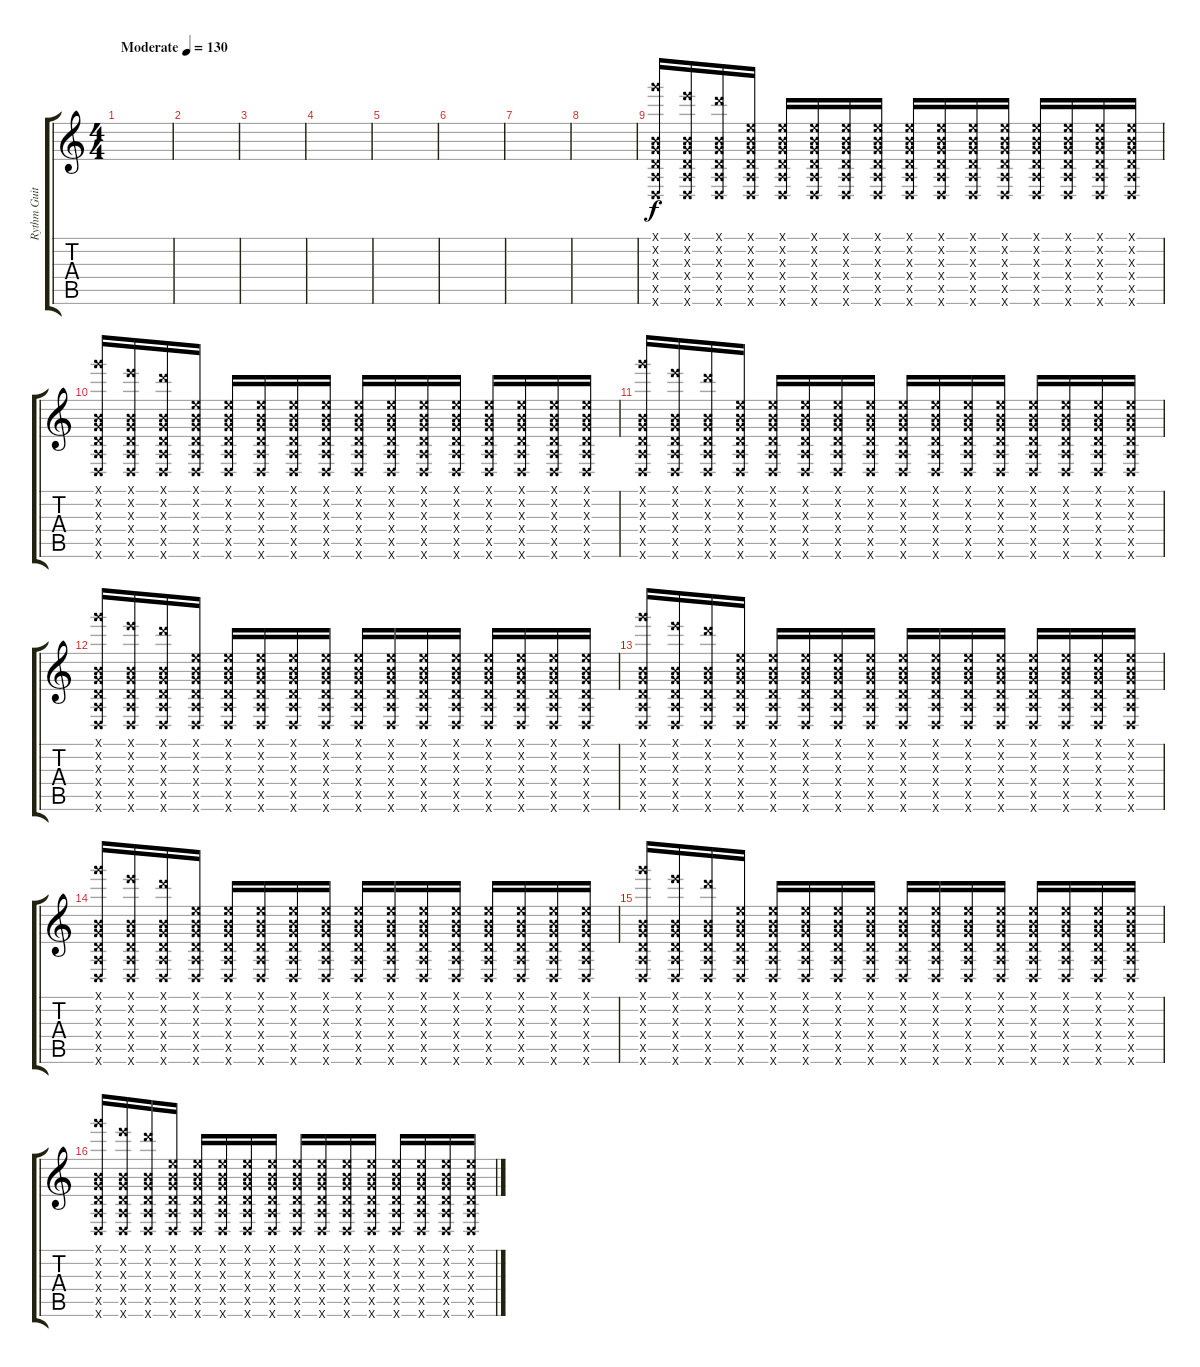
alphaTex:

\track ("Rythm Guitar 3" "Rythm Guit") {instrument distortionguitar}
\staff {score tabs}
\tuning (E4 B3 G3 D3 A2 D2) {hide}
\ts (4 4)
\tempo (130 "Moderate")
\clef g2
\ks c
|
|
|
|
|
|
|
|
(15.1{x} 0.2{x} 0.3{x} 0.4{x} 0.5{x} 0.6{x}).16 (12.1{x} 0.2{x} 0.3{x} 0.4{x} 0.5{x} 0.6{x}).16 (10.1{x} 0.2{x} 0.3{x} 0.4{x} 0.5{x} 0.6{x}).16 (0.1{x} 0.2{x} 0.3{x} 0.4{x} 0.5{x} 0.6{x}).16 (0.1{x} 0.2{x} 0.3{x} 0.4{x} 0.5{x} 0.6{x}).16 (0.1{x} 0.2{x} 0.3{x} 0.4{x} 0.5{x} 0.6{x}).16 (0.1{x} 0.2{x} 0.3{x} 0.4{x} 0.5{x} 0.6{x}).16 (0.1{x} 0.2{x} 0.3{x} 0.4{x} 0.5{x} 0.6{x}).16 (0.1{x} 0.2{x} 0.3{x} 0.4{x} 0.5{x} 0.6{x}).16 (0.1{x} 0.2{x} 0.3{x} 0.4{x} 0.5{x} 0.6{x}).16 (0.1{x} 0.2{x} 0.3{x} 0.4{x} 0.5{x} 0.6{x}).16 (0.1{x} 0.2{x} 0.3{x} 0.4{x} 0.5{x} 0.6{x}).16 (0.1{x} 0.2{x} 0.3{x} 0.4{x} 0.5{x} 0.6{x}).16 (0.1{x} 0.2{x} 0.3{x} 0.4{x} 0.5{x} 0.6{x}).16 (0.1{x} 0.2{x} 0.3{x} 0.4{x} 0.5{x} 0.6{x}).16 (0.1{x} 0.2{x} 0.3{x} 0.4{x} 0.5{x} 0.6{x}).16 |
(15.1{x} 0.2{x} 0.3{x} 0.4{x} 0.5{x} 0.6{x}).16 (12.1{x} 0.2{x} 0.3{x} 0.4{x} 0.5{x} 0.6{x}).16 (10.1{x} 0.2{x} 0.3{x} 0.4{x} 0.5{x} 0.6{x}).16 (0.1{x} 0.2{x} 0.3{x} 0.4{x} 0.5{x} 0.6{x}).16 (0.1{x} 0.2{x} 0.3{x} 0.4{x} 0.5{x} 0.6{x}).16 (0.1{x} 0.2{x} 0.3{x} 0.4{x} 0.5{x} 0.6{x}).16 (0.1{x} 0.2{x} 0.3{x} 0.4{x} 0.5{x} 0.6{x}).16 (0.1{x} 0.2{x} 0.3{x} 0.4{x} 0.5{x} 0.6{x}).16 (0.1{x} 0.2{x} 0.3{x} 0.4{x} 0.5{x} 0.6{x}).16 (0.1{x} 0.2{x} 0.3{x} 0.4{x} 0.5{x} 0.6{x}).16 (0.1{x} 0.2{x} 0.3{x} 0.4{x} 0.5{x} 0.6{x}).16 (0.1{x} 0.2{x} 0.3{x} 0.4{x} 0.5{x} 0.6{x}).16 (0.1{x} 0.2{x} 0.3{x} 0.4{x} 0.5{x} 0.6{x}).16 (0.1{x} 0.2{x} 0.3{x} 0.4{x} 0.5{x} 0.6{x}).16 (0.1{x} 0.2{x} 0.3{x} 0.4{x} 0.5{x} 0.6{x}).16 (0.1{x} 0.2{x} 0.3{x} 0.4{x} 0.5{x} 0.6{x}).16 |
(15.1{x} 0.2{x} 0.3{x} 0.4{x} 0.5{x} 0.6{x}).16 (12.1{x} 0.2{x} 0.3{x} 0.4{x} 0.5{x} 0.6{x}).16 (10.1{x} 0.2{x} 0.3{x} 0.4{x} 0.5{x} 0.6{x}).16 (0.1{x} 0.2{x} 0.3{x} 0.4{x} 0.5{x} 0.6{x}).16 (0.1{x} 0.2{x} 0.3{x} 0.4{x} 0.5{x} 0.6{x}).16 (0.1{x} 0.2{x} 0.3{x} 0.4{x} 0.5{x} 0.6{x}).16 (0.1{x} 0.2{x} 0.3{x} 0.4{x} 0.5{x} 0.6{x}).16 (0.1{x} 0.2{x} 0.3{x} 0.4{x} 0.5{x} 0.6{x}).16 (0.1{x} 0.2{x} 0.3{x} 0.4{x} 0.5{x} 0.6{x}).16 (0.1{x} 0.2{x} 0.3{x} 0.4{x} 0.5{x} 0.6{x}).16 (0.1{x} 0.2{x} 0.3{x} 0.4{x} 0.5{x} 0.6{x}).16 (0.1{x} 0.2{x} 0.3{x} 0.4{x} 0.5{x} 0.6{x}).16 (0.1{x} 0.2{x} 0.3{x} 0.4{x} 0.5{x} 0.6{x}).16 (0.1{x} 0.2{x} 0.3{x} 0.4{x} 0.5{x} 0.6{x}).16 (0.1{x} 0.2{x} 0.3{x} 0.4{x} 0.5{x} 0.6{x}).16 (0.1{x} 0.2{x} 0.3{x} 0.4{x} 0.5{x} 0.6{x}).16 |
(15.1{x} 0.2{x} 0.3{x} 0.4{x} 0.5{x} 0.6{x}).16 (12.1{x} 0.2{x} 0.3{x} 0.4{x} 0.5{x} 0.6{x}).16 (10.1{x} 0.2{x} 0.3{x} 0.4{x} 0.5{x} 0.6{x}).16 (0.1{x} 0.2{x} 0.3{x} 0.4{x} 0.5{x} 0.6{x}).16 (0.1{x} 0.2{x} 0.3{x} 0.4{x} 0.5{x} 0.6{x}).16 (0.1{x} 0.2{x} 0.3{x} 0.4{x} 0.5{x} 0.6{x}).16 (0.1{x} 0.2{x} 0.3{x} 0.4{x} 0.5{x} 0.6{x}).16 (0.1{x} 0.2{x} 0.3{x} 0.4{x} 0.5{x} 0.6{x}).16 (0.1{x} 0.2{x} 0.3{x} 0.4{x} 0.5{x} 0.6{x}).16 (0.1{x} 0.2{x} 0.3{x} 0.4{x} 0.5{x} 0.6{x}).16 (0.1{x} 0.2{x} 0.3{x} 0.4{x} 0.5{x} 0.6{x}).16 (0.1{x} 0.2{x} 0.3{x} 0.4{x} 0.5{x} 0.6{x}).16 (0.1{x} 0.2{x} 0.3{x} 0.4{x} 0.5{x} 0.6{x}).16 (0.1{x} 0.2{x} 0.3{x} 0.4{x} 0.5{x} 0.6{x}).16 (0.1{x} 0.2{x} 0.3{x} 0.4{x} 0.5{x} 0.6{x}).16 (0.1{x} 0.2{x} 0.3{x} 0.4{x} 0.5{x} 0.6{x}).16 |
(15.1{x} 0.2{x} 0.3{x} 0.4{x} 0.5{x} 0.6{x}).16 (12.1{x} 0.2{x} 0.3{x} 0.4{x} 0.5{x} 0.6{x}).16 (10.1{x} 0.2{x} 0.3{x} 0.4{x} 0.5{x} 0.6{x}).16 (0.1{x} 0.2{x} 0.3{x} 0.4{x} 0.5{x} 0.6{x}).16 (0.1{x} 0.2{x} 0.3{x} 0.4{x} 0.5{x} 0.6{x}).16 (0.1{x} 0.2{x} 0.3{x} 0.4{x} 0.5{x} 0.6{x}).16 (0.1{x} 0.2{x} 0.3{x} 0.4{x} 0.5{x} 0.6{x}).16 (0.1{x} 0.2{x} 0.3{x} 0.4{x} 0.5{x} 0.6{x}).16 (0.1{x} 0.2{x} 0.3{x} 0.4{x} 0.5{x} 0.6{x}).16 (0.1{x} 0.2{x} 0.3{x} 0.4{x} 0.5{x} 0.6{x}).16 (0.1{x} 0.2{x} 0.3{x} 0.4{x} 0.5{x} 0.6{x}).16 (0.1{x} 0.2{x} 0.3{x} 0.4{x} 0.5{x} 0.6{x}).16 (0.1{x} 0.2{x} 0.3{x} 0.4{x} 0.5{x} 0.6{x}).16 (0.1{x} 0.2{x} 0.3{x} 0.4{x} 0.5{x} 0.6{x}).16 (0.1{x} 0.2{x} 0.3{x} 0.4{x} 0.5{x} 0.6{x}).16 (0.1{x} 0.2{x} 0.3{x} 0.4{x} 0.5{x} 0.6{x}).16 |
(15.1{x} 0.2{x} 0.3{x} 0.4{x} 0.5{x} 0.6{x}).16 (12.1{x} 0.2{x} 0.3{x} 0.4{x} 0.5{x} 0.6{x}).16 (10.1{x} 0.2{x} 0.3{x} 0.4{x} 0.5{x} 0.6{x}).16 (0.1{x} 0.2{x} 0.3{x} 0.4{x} 0.5{x} 0.6{x}).16 (0.1{x} 0.2{x} 0.3{x} 0.4{x} 0.5{x} 0.6{x}).16 (0.1{x} 0.2{x} 0.3{x} 0.4{x} 0.5{x} 0.6{x}).16 (0.1{x} 0.2{x} 0.3{x} 0.4{x} 0.5{x} 0.6{x}).16 (0.1{x} 0.2{x} 0.3{x} 0.4{x} 0.5{x} 0.6{x}).16 (0.1{x} 0.2{x} 0.3{x} 0.4{x} 0.5{x} 0.6{x}).16 (0.1{x} 0.2{x} 0.3{x} 0.4{x} 0.5{x} 0.6{x}).16 (0.1{x} 0.2{x} 0.3{x} 0.4{x} 0.5{x} 0.6{x}).16 (0.1{x} 0.2{x} 0.3{x} 0.4{x} 0.5{x} 0.6{x}).16 (0.1{x} 0.2{x} 0.3{x} 0.4{x} 0.5{x} 0.6{x}).16 (0.1{x} 0.2{x} 0.3{x} 0.4{x} 0.5{x} 0.6{x}).16 (0.1{x} 0.2{x} 0.3{x} 0.4{x} 0.5{x} 0.6{x}).16 (0.1{x} 0.2{x} 0.3{x} 0.4{x} 0.5{x} 0.6{x}).16 |
(15.1{x} 0.2{x} 0.3{x} 0.4{x} 0.5{x} 0.6{x}).16 (12.1{x} 0.2{x} 0.3{x} 0.4{x} 0.5{x} 0.6{x}).16 (10.1{x} 0.2{x} 0.3{x} 0.4{x} 0.5{x} 0.6{x}).16 (0.1{x} 0.2{x} 0.3{x} 0.4{x} 0.5{x} 0.6{x}).16 (0.1{x} 0.2{x} 0.3{x} 0.4{x} 0.5{x} 0.6{x}).16 (0.1{x} 0.2{x} 0.3{x} 0.4{x} 0.5{x} 0.6{x}).16 (0.1{x} 0.2{x} 0.3{x} 0.4{x} 0.5{x} 0.6{x}).16 (0.1{x} 0.2{x} 0.3{x} 0.4{x} 0.5{x} 0.6{x}).16 (0.1{x} 0.2{x} 0.3{x} 0.4{x} 0.5{x} 0.6{x}).16 (0.1{x} 0.2{x} 0.3{x} 0.4{x} 0.5{x} 0.6{x}).16 (0.1{x} 0.2{x} 0.3{x} 0.4{x} 0.5{x} 0.6{x}).16 (0.1{x} 0.2{x} 0.3{x} 0.4{x} 0.5{x} 0.6{x}).16 (0.1{x} 0.2{x} 0.3{x} 0.4{x} 0.5{x} 0.6{x}).16 (0.1{x} 0.2{x} 0.3{x} 0.4{x} 0.5{x} 0.6{x}).16 (0.1{x} 0.2{x} 0.3{x} 0.4{x} 0.5{x} 0.6{x}).16 (0.1{x} 0.2{x} 0.3{x} 0.4{x} 0.5{x} 0.6{x}).16 |
(15.1{x} 0.2{x} 0.3{x} 0.4{x} 0.5{x} 0.6{x}).16 (12.1{x} 0.2{x} 0.3{x} 0.4{x} 0.5{x} 0.6{x}).16 (10.1{x} 0.2{x} 0.3{x} 0.4{x} 0.5{x} 0.6{x}).16 (0.1{x} 0.2{x} 0.3{x} 0.4{x} 0.5{x} 0.6{x}).16 (0.1{x} 0.2{x} 0.3{x} 0.4{x} 0.5{x} 0.6{x}).16 (0.1{x} 0.2{x} 0.3{x} 0.4{x} 0.5{x} 0.6{x}).16 (0.1{x} 0.2{x} 0.3{x} 0.4{x} 0.5{x} 0.6{x}).16 (0.1{x} 0.2{x} 0.3{x} 0.4{x} 0.5{x} 0.6{x}).16 (0.1{x} 0.2{x} 0.3{x} 0.4{x} 0.5{x} 0.6{x}).16 (0.1{x} 0.2{x} 0.3{x} 0.4{x} 0.5{x} 0.6{x}).16 (0.1{x} 0.2{x} 0.3{x} 0.4{x} 0.5{x} 0.6{x}).16 (0.1{x} 0.2{x} 0.3{x} 0.4{x} 0.5{x} 0.6{x}).16 (0.1{x} 0.2{x} 0.3{x} 0.4{x} 0.5{x} 0.6{x}).16 (0.1{x} 0.2{x} 0.3{x} 0.4{x} 0.5{x} 0.6{x}).16 (0.1{x} 0.2{x} 0.3{x} 0.4{x} 0.5{x} 0.6{x}).16 (0.1{x} 0.2{x} 0.3{x} 0.4{x} 0.5{x} 0.6{x}).16
